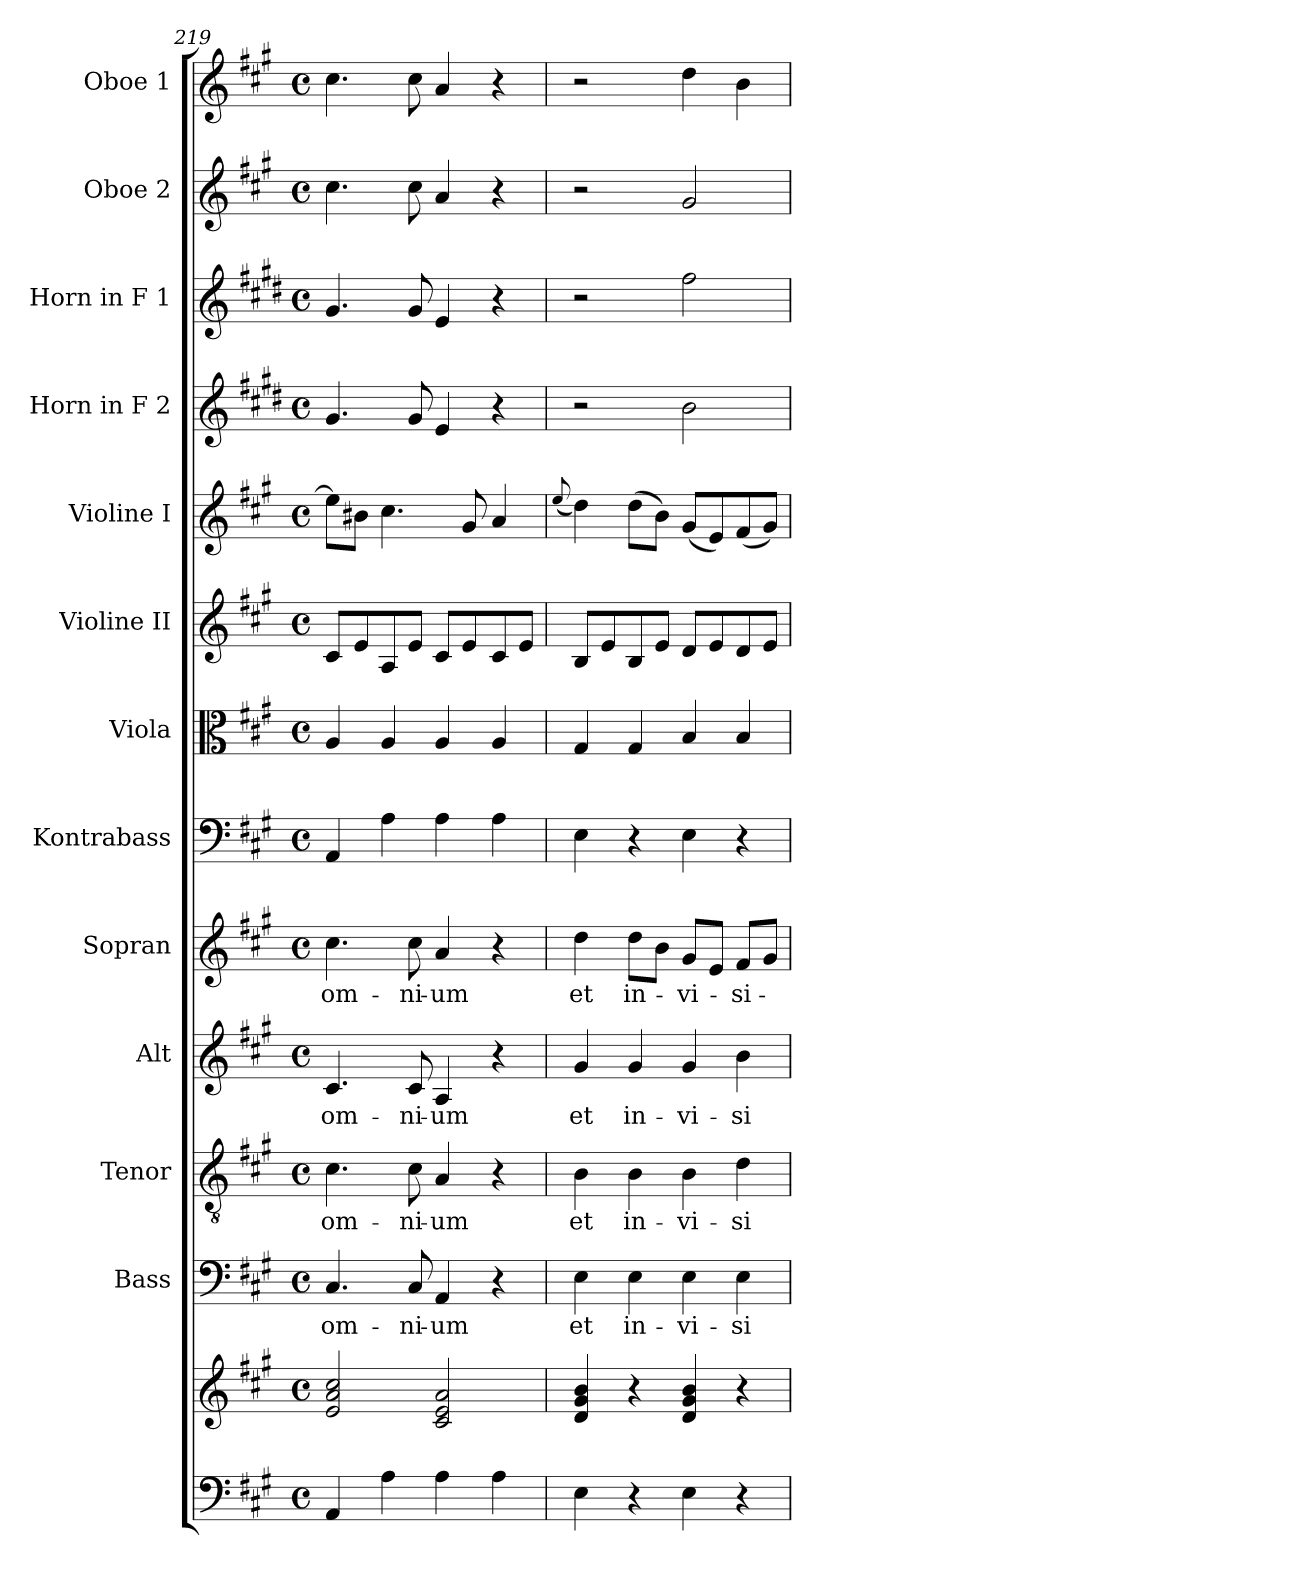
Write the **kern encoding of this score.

**kern	**kern	**kern	**text	**kern	**text	**kern	**text	**kern	**text	**kern	**kern	**kern	**kern	**kern	**kern	**kern	**kern
*part13	*part13	*part12	*part12	*part11	*part11	*part10	*part10	*part9	*part9	*part8	*part7	*part6	*part5	*part4	*part3	*part2	*part1
*staff14	*staff13	*staff12	*staff12	*staff11	*staff11	*staff10	*staff10	*staff9	*staff9	*staff8	*staff7	*staff6	*staff5	*staff4	*staff3	*staff2	*staff1
*	*	*I"Bass	*	*I"Tenor	*	*I"Alt	*	*I"Sopran	*	*I"Kontrabass	*I"Viola	*I"Violine II	*I"Violine I	*I"Horn in F 2	*I"Horn in F 1	*I"Oboe 2	*I"Oboe 1
*	*	*I'B.	*	*I'T.	*	*I'A.	*	*I'S.	*	*I'Kb.	*I'Vla.	*I'Vl. II	*I'Vl. I	*	*	*I'Ob.. 2	*I'Ob. 1
*clefF4	*clefG2	*clefF4	*	*clefGv2	*	*clefG2	*	*clefG2	*	*clefF4	*clefC3	*clefG2	*clefG2	*clefG2	*clefG2	*clefG2	*clefG2
*	*	*	*	*	*	*	*	*	*	*ITrd7c12	*	*	*	*ITrd4c7	*ITrd4c7	*	*
*k[f#c#g#]	*k[f#c#g#]	*k[f#c#g#]	*	*k[f#c#g#]	*	*k[f#c#g#]	*	*k[f#c#g#]	*	*k[f#c#g#]	*k[f#c#g#]	*k[f#c#g#]	*k[f#c#g#]	*k[f#c#g#]	*k[f#c#g#]	*k[f#c#g#]	*k[f#c#g#]
*A:	*A:	*A:	*	*A:	*	*A:	*	*A:	*	*A:	*A:	*A:	*A:	*A:	*A:	*A:	*A:
*M4/4	*M4/4	*M4/4	*	*M4/4	*	*M4/4	*	*M4/4	*	*M4/4	*M4/4	*M4/4	*M4/4	*M4/4	*M4/4	*M4/4	*M4/4
*met(c)	*met(c)	*met(c)	*	*met(c)	*	*met(c)	*	*met(c)	*	*met(c)	*met(c)	*met(c)	*met(c)	*met(c)	*met(c)	*met(c)	*met(c)
=219	=219	=219	=219	=219	=219	=219	=219	=219	=219	=219	=219	=219	=219	=219	=219	=219	=219
!	!	!	!LO:LY:b	!	!LO:LY:b	!	!LO:LY:b	!	!LO:LY:b	!	!	!	!	!	!	!	!
4AA/	2e/ 2a/ 2cc#/	4.C#/	om-	4.c#\	om-	4.c#/	om-	4.cc#\	om-	4AAA/	4A/	8c#/L	8ee\L]	4.c#/	4.c#/	4.cc#\	4.cc#\
.	.	.	.	.	.	.	.	.	.	.	.	8e/	8b#X\J	.	.	.	.
4A\	.	.	.	.	.	.	.	.	.	4AA\	4A/	8A/	4.cc#\	.	.	.	.
!	!	!	!LO:LY:b	!	!LO:LY:b	!	!LO:LY:b	!	!LO:LY:b	!	!	!	!	!	!	!	!
.	.	8C#/	-ni-	8c#\	-ni-	8c#/	-ni-	8cc#\	-ni-	.	.	8e/J	.	8c#/	8c#/	8cc#\	8cc#\
!	!	!	!LO:LY:b	!	!LO:LY:b	!	!LO:LY:b	!	!LO:LY:b	!	!	!	!	!	!	!	!
4A\	2c#/ 2e/ 2a/	4AA/	-um	4A/	-um	4A/	-um	4a/	-um	4AA\	4A/	8c#/L	.	4A/	4A/	4a/	4a/
.	.	.	.	.	.	.	.	.	.	.	.	8e/	8g#/	.	.	.	.
4A\	.	4r	.	4r	.	4r	.	4r	.	4AA\	4A/	8c#/	4a/	4r	4r	4r	4r
.	.	.	.	.	.	.	.	.	.	.	.	8e/J	.	.	.	.	.
=220	=220	=220	=220	=220	=220	=220	=220	=220	=220	=220	=220	=220	=220	=220	=220	=220	=220
.	.	.	.	.	.	.	.	.	.	.	.	.	(<8qqee/	.	.	.	.
!	!	!	!LO:LY:b	!	!LO:LY:b	!	!LO:LY:b	!	!LO:LY:b	!	!	!	!	!	!	!	!
4E\	4d/ 4g#/ 4b/	4E\	et	4B\	et	4g#/	et	4dd\	et	4EE\	4G#/	8B/L	4dd\)	2r	2r	2r	2r
.	.	.	.	.	.	.	.	.	.	.	.	8e/	.	.	.	.	.
!	!	!	!LO:LY:b	!	!LO:LY:b	!	!LO:LY:b	!	!LO:LY:b	!	!	!	!	!	!	!	!
4r	4r	4E\	in-	4B\	in-	4g#/	in-	8dd\L	in-	4r	4G#/	8B/	(>8dd\L	.	.	.	.
.	.	.	.	.	.	.	.	8b\J	.	.	.	8e/J	8b\J)	.	.	.	.
!	!	!	!LO:LY:b	!	!LO:LY:b	!	!LO:LY:b	!	!LO:LY:b	!	!	!	!	!	!	!	!
4E\	4d/ 4g#/ 4b/	4E\	-vi-	4B\	-vi-	4g#/	-vi-	8g#/L	-vi-	4EE\	4B/	8d/L	(<8g#/L	2e\	2b\	2g#/	4dd\
.	.	.	.	.	.	.	.	8e/J	.	.	.	8e/	8e/)	.	.	.	.
!	!	!	!LO:LY:b	!	!LO:LY:b	!	!LO:LY:b	!	!LO:LY:b	!	!	!	!	!	!	!	!
4r	4r	4E\	-si-	4d\	-si-	4b\	-si-	8f#/L	-si-	4r	4B/	8d/	(<8f#/	.	.	.	4b\
.	.	.	.	.	.	.	.	8g#/J	.	.	.	8e/J	8g#/J)	.	.	.	.
=	=	=	=	=	=	=	=	=	=	=	=	=	=	=	=	=	=
*-	*-	*-	*-	*-	*-	*-	*-	*-	*-	*-	*-	*-	*-	*-	*-	*-	*-
